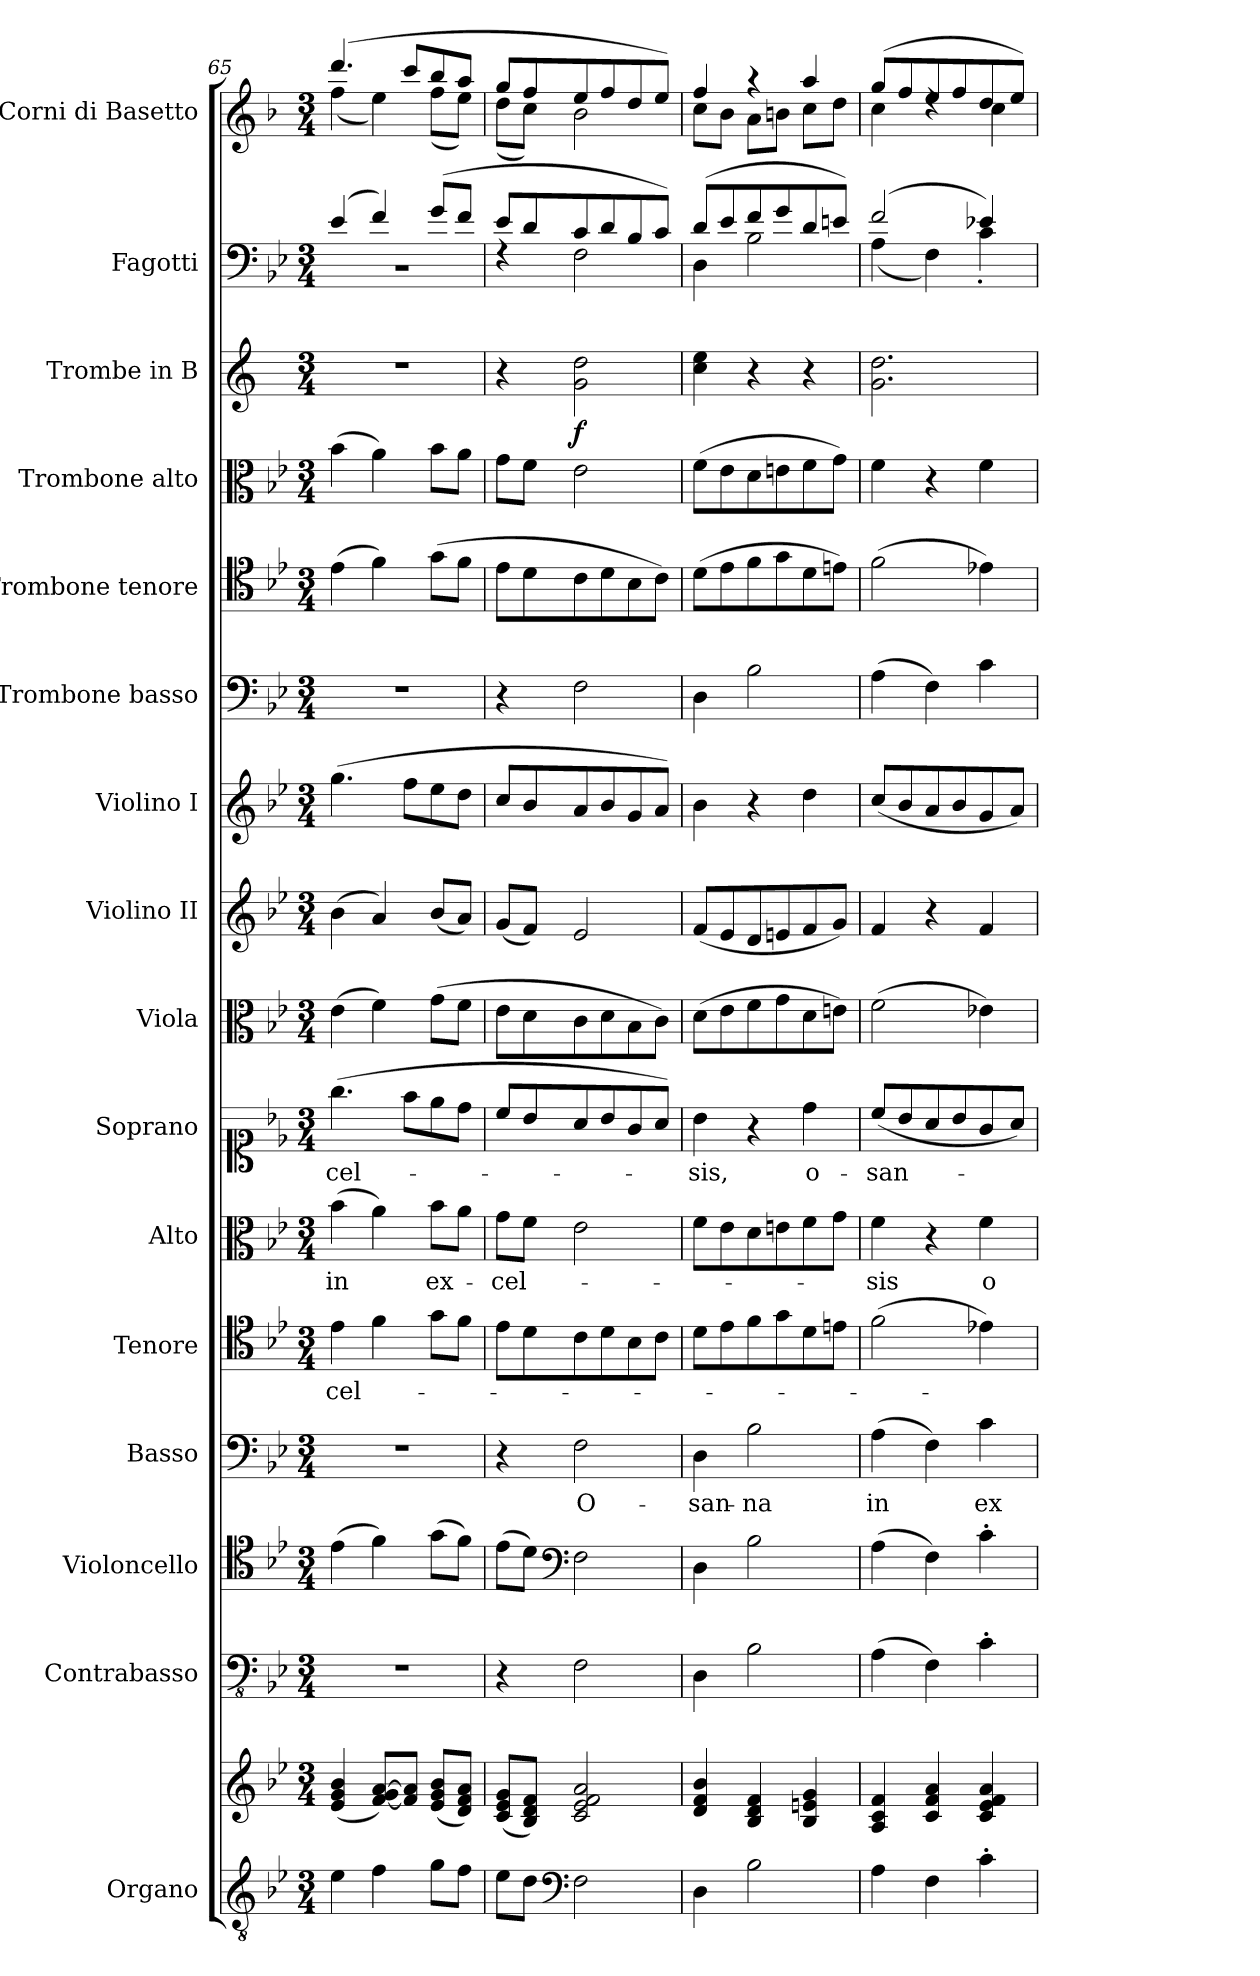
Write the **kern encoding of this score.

**kern	**kern	**kern	**kern	**kern	**text	**dynam	**kern	**text	**kern	**text	**kern	**text	**kern	**kern	**kern	**kern	**kern	**kern	**kern	**dynam	**kern	**kern
*part16	*part16	*part15	*part14	*part13	*part13	*part13	*part12	*part12	*part11	*part11	*part10	*part10	*part9	*part8	*part7	*part6	*part5	*part4	*part3	*part3	*part2	*part1
*staff17	*staff16	*staff15	*staff14	*staff13	*staff13	*staff13	*staff12	*staff12	*staff11	*staff11	*staff10	*staff10	*staff9	*staff8	*staff7	*staff6	*staff5	*staff4	*staff3	*staff3	*staff2	*staff1
*I"Organo	*	*I"Contrabasso	*I"Violoncello	*I"Basso	*	*	*I"Tenore	*	*I"Alto	*	*I"Soprano	*	*I"Viola	*I"Violino II	*I"Violino I	*I"Trombone basso	*I"Trombone tenore	*I"Trombone alto	*I"Trombe in B	*	*I"Fagotti	*I"Corni di Basetto
*I'Org.	*	*I'Cb.	*I'Vc.	*I'B.	*	*	*I'T.	*	*I'A.	*	*I'S.	*	*I'Vla.	*I'Vln. II	*I'Vln. I	*I'Tbn. B	*I'Tbn. T	*I'Tbn. A	*I'Tr. in B	*	*I'Fag.	*I'Cor. di B.
*clefGv2	*clefG2	*clefFv4	*clefC4	*clefF4	*	*	*clefC4	*	*clefC3	*	*clefC1	*	*clefC3	*clefG2	*clefG2	*clefF4	*clefC4	*clefC3	*clefG2	*	*clefF4	*clefG2
*	*	*	*	*	*	*	*	*	*	*	*	*	*	*	*	*	*	*	*ITrd1c2	*	*	*ITrd4c7
*k[b-e-]	*k[b-e-]	*k[b-e-]	*k[b-e-]	*k[b-e-]	*	*	*k[b-e-]	*	*k[b-e-]	*	*k[b-e-]	*	*k[b-e-]	*k[b-e-]	*k[b-e-]	*k[b-e-]	*k[b-e-]	*k[b-e-]	*k[b-e-]	*	*k[b-e-]	*k[b-e-]
*M3/4	*M3/4	*M3/4	*M3/4	*M3/4	*	*	*M3/4	*	*M3/4	*	*M3/4	*	*M3/4	*M3/4	*M3/4	*M3/4	*M3/4	*M3/4	*M3/4	*	*M3/4	*M3/4
=65	=65	=65	=65	=65	=65	=65	=65	=65	=65	=65	=65	=65	=65	=65	=65	=65	=65	=65	=65	=65	=65	=65
!	!	!	!	!	!	!	!	!LO:LY:b	!	!LO:LY:b	!	!LO:LY:b	!	!	!	!	!	!	!	!	!	!
*	*	*	*	*	*	*	*	*	*	*	*	*	*	*	*	*	*	*	*	*	*^	*^
4e-\	(<4e-/ 4g/ 4b-/	2.r	(>4e-\	2.r	.	.	4e-\	-cel-	(>4b-\	in	(>4.gg\	-cel-	(>4e-\	(>4b-\	(>4.gg\	2.r	(>4e-\	(>4b-\	2.r	.	(>4e-/	2.r	(>4.gg/	(<4b-\
4f\	[8f/ 8g/ [8a/L)	.	4f\)	.	.	.	4f\	.	4a\)	.	.	.	4f\)	4a/)	.	.	4f\)	4a\)	.	.	4f/)	.	.	4a\)
.	8f/] 8a/]J	.	.	.	.	.	.	.	.	.	8ff\L	.	.	.	8ff\L	.	.	.	.	.	.	.	8ff/L	.
!	!	!	!	!	!	!	!	!	!	!LO:LY:b	!	!	!	!	!	!	!	!	!	!	!	!	!	!
8g\L	(<8e-/ 8g/ 8b-/L	.	(>8g\L	.	.	.	8g\L	.	8b-\L	ex-	8ee-\	.	(>8g\L	(<8b-/L	8ee-\	.	(>8g\L	8b-\L	.	.	(>8g/L	.	8ee-/	(<8b-\L
8f\J	8d/ 8f/ 8a/J)	.	8f\J)	.	.	.	8f\J	.	8a\J	.	8dd\J	.	8f\J	8a/J)	8dd\J	.	8f\J	8a\J	.	.	8f/J	.	8dd/J	8a\J)
=66	=66	=66	=66	=66	=66	=66	=66	=66	=66	=66	=66	=66	=66	=66	=66	=66	=66	=66	=66	=66	=66	=66	=66	=66
!	!	!	!	!	!	!	!	!	!	!LO:LY:b	!	!	!	!	!	!	!	!	!	!	!	!	!	!
8e-\L	(<8c/ 8e-/ 8g/L	4r	(>8e-\L	4r	.	.	8e-\L	.	8g\L	-cel-	8cc/L	.	8e-\L	(<8g/L	8cc/L	4r	8e-\L	8g\L	4r	.	8e-/L	4rF	8cc/L	(<8g\L
8d\J	8B-/ 8d/ 8f/J)	.	8d\J)	.	.	.	8d\	.	8f\J	.	8b-/	.	8d\	8f/J)	8b-/	.	8d\	8f\J	.	.	8d/	.	8b-/	8f\J)
*clefF4	*	*	*clefF4	*	*	*	*	*	*	*	*	*	*	*	*	*	*	*	*	*	*	*	*	*
!	!	!	!	!	!LO:LY:b	!LO:DY:a	!	!	!	!	!	!	!	!	!	!	!	!	!	!LO:DY:b	!	!	!	!
2F\	2c/ 2e-/ 2f/ 2a/	2FF\	2F\	2F\	O-	other-dynamics	8c\	.	2e-\	.	8a/	.	8c\	2e-/	8a/	2F\	8c\	2e-\	2f\ 2cc\	f	8c/	2F\	8a/	2e-\
.	.	.	.	.	.	.	8d\	.	.	.	8b-/	.	8d\	.	8b-/	.	8d\	.	.	.	8d/	.	8b-/	.
.	.	.	.	.	.	.	8B-\	.	.	.	8g/	.	8B-\	.	8g/	.	8B-\	.	.	.	8B-/	.	8g/	.
.	.	.	.	.	.	.	8c\J	.	.	.	8a/J)	.	8c\J)	.	8a/J)	.	8c\J)	.	.	.	8c/J)	.	8a/J)	.
=67	=67	=67	=67	=67	=67	=67	=67	=67	=67	=67	=67	=67	=67	=67	=67	=67	=67	=67	=67	=67	=67	=67	=67	=67
!	!	!	!	!	!LO:LY:b	!	!	!	!	!	!	!LO:LY:b	!	!	!	!	!	!	!	!	!	!	!	!
4D\	4d/ 4f/ 4b-/	4DD\	4D\	4D\	-san-	.	8d\L	.	8f\L	.	4b-\	sis,	(>8d\L	(<8f/L	4b-\	4D\	(>8d\L	(>8f\L	4b-\ 4dd\	.	(>8d/L	4D\	4b-/	8f\L
.	.	.	.	.	.	.	8e-\	.	8e-\	.	.	.	8e-\	8e-/	.	.	8e-\	8e-\	.	.	8e-/	.	.	8e-\J
!	!	!	!	!	!LO:LY:b	!	!	!	!	!	!	!	!	!	!	!	!	!	!	!	!	!	!	!
2B-\	4B-/ 4d/ 4f/	2BB-\	2B-\	2B-\	-na	.	8f\	.	8d\	.	4r	.	8f\	8d/	4r	2B-\	8f\	8d\	4r	.	8f/	2B-\	4r	8d\L
.	.	.	.	.	.	.	8g\	.	8en\	.	.	.	8g\	8en/	.	.	8g\	8en\	.	.	8g/	.	.	8en\J
!	!	!	!	!	!	!	!	!	!	!	!	!LO:LY:b	!	!	!	!	!	!	!	!	!	!	!	!
.	4B-/ 4en/ 4g/	.	.	.	.	.	8d\	.	8f\	.	4dd\	o-	8d\	8f/	4dd\	.	8d\	8f\	4r	.	8d/	.	4dd/	8f\L
.	.	.	.	.	.	.	8en\J	.	8g\J	.	.	.	8en\J)	8g/J)	.	.	8en\J)	8g\J)	.	.	8en/J)	.	.	8g\J
=68	=68	=68	=68	=68	=68	=68	=68	=68	=68	=68	=68	=68	=68	=68	=68	=68	=68	=68	=68	=68	=68	=68	=68	=68
!	!	!	!	!	!LO:LY:b	!	!	!	!	!LO:LY:b	!	!LO:LY:b	!	!	!	!	!	!	!	!	!	!	!	!
4A\	4A/ 4c/ 4f/	(>4AA\	(>4A\	(>4A\	in	.	(>2f\	.	4f\	-sis	(<8cc/L	-san-	(>2f\	4f/	(<8cc/L	(>4A\	(>2f\	4f\	2.f\ 2.cc\	.	(>2f/	(<4A\	(>8cc/L	4f\
.	.	.	.	.	.	.	.	.	.	.	8b-/	.	.	.	8b-/	.	.	.	.	.	.	.	8b-/	.
4F\	4c/ 4f/ 4a/	4FF\)	4F\)	4F\)	.	.	.	.	4r	.	8a/	.	.	4r	8a/	4F\)	.	4r	.	.	.	4F\)	8a/	4rdd
.	.	.	.	.	.	.	.	.	.	.	8b-/	.	.	.	8b-/	.	.	.	.	.	.	.	8b-/	.
!	!	!	!	!	!LO:LY:b	!	!	!	!	!LO:LY:b	!	!	!	!	!	!	!	!	!	!	!	!	!	!
4c'\	4c/ 4e-/ 4f/ 4a/	4C'\	4c'\	4c\	ex	.	4e-X\)	.	4f\	o-	8g/	.	4e-X\)	4f/	8g/	4c\	4e-X\)	4f\	.	.	4e-X/)	4c'\	8g/	4f\
.	.	.	.	.	.	.	.	.	.	.	8a/J)	.	.	.	8a/J)	.	.	.	.	.	.	.	8a/J)	.
*	*	*	*	*	*	*	*	*	*	*	*	*	*	*	*	*	*	*	*	*	*v	*v	*	*
*	*	*	*	*	*	*	*	*	*	*	*	*	*	*	*	*	*	*	*	*	*	*v	*v
=	=	=	=	=	=	=	=	=	=	=	=	=	=	=	=	=	=	=	=	=	=	=
*-	*-	*-	*-	*-	*-	*-	*-	*-	*-	*-	*-	*-	*-	*-	*-	*-	*-	*-	*-	*-	*-	*-
